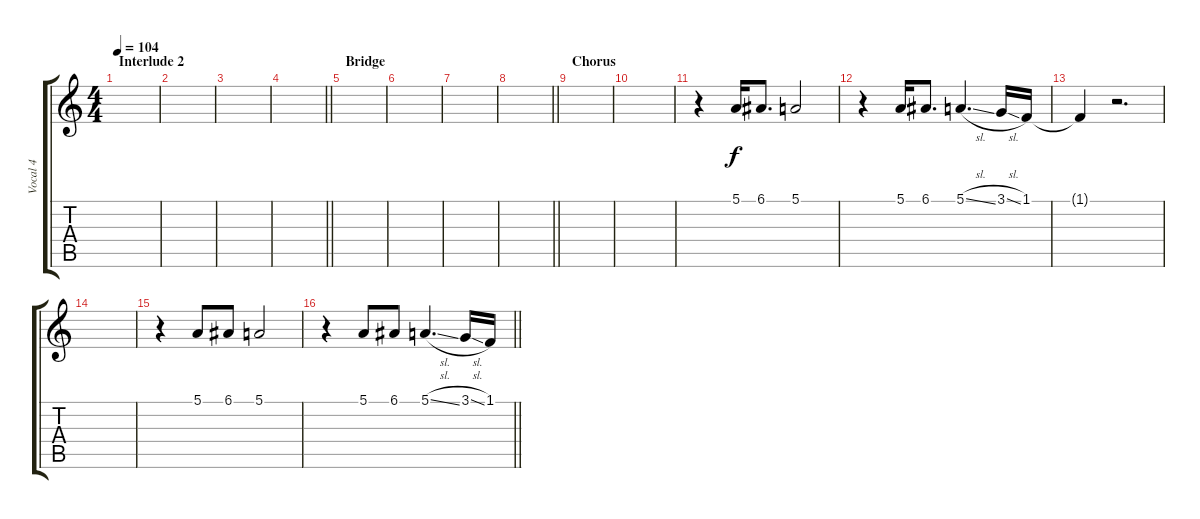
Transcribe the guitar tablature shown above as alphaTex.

\track ("Vocal 4" "Vocal 4") {instrument lead2sawtooth}
\staff {score tabs}
\tuning (E4 B3 G3 D3 A2 E2) {hide}
\ts (4 4)
\section ("" "Interlude 2")
\tempo 104
\clef g2
\ks c
|
|
|
\barLineRight lightlight
|
\section ("" "Bridge")
|
|
|
\barLineRight lightlight
|
\section ("" "Chorus")
|
|
r.4 5.1.16 6.1.8{d} 5.1.2 |
r.4 5.1.16 6.1.8{d} 5.1{sl}.4{d} 3.1{sl}.16 1.1.16 |
1.1{t}.4 r.2{d} |
|
r.4 5.1.8 6.1.8 5.1.2 |
\barLineRight lightlight
r.4 5.1.8 6.1.8 5.1{sl}.4{d} 3.1{sl}.16 1.1.16
